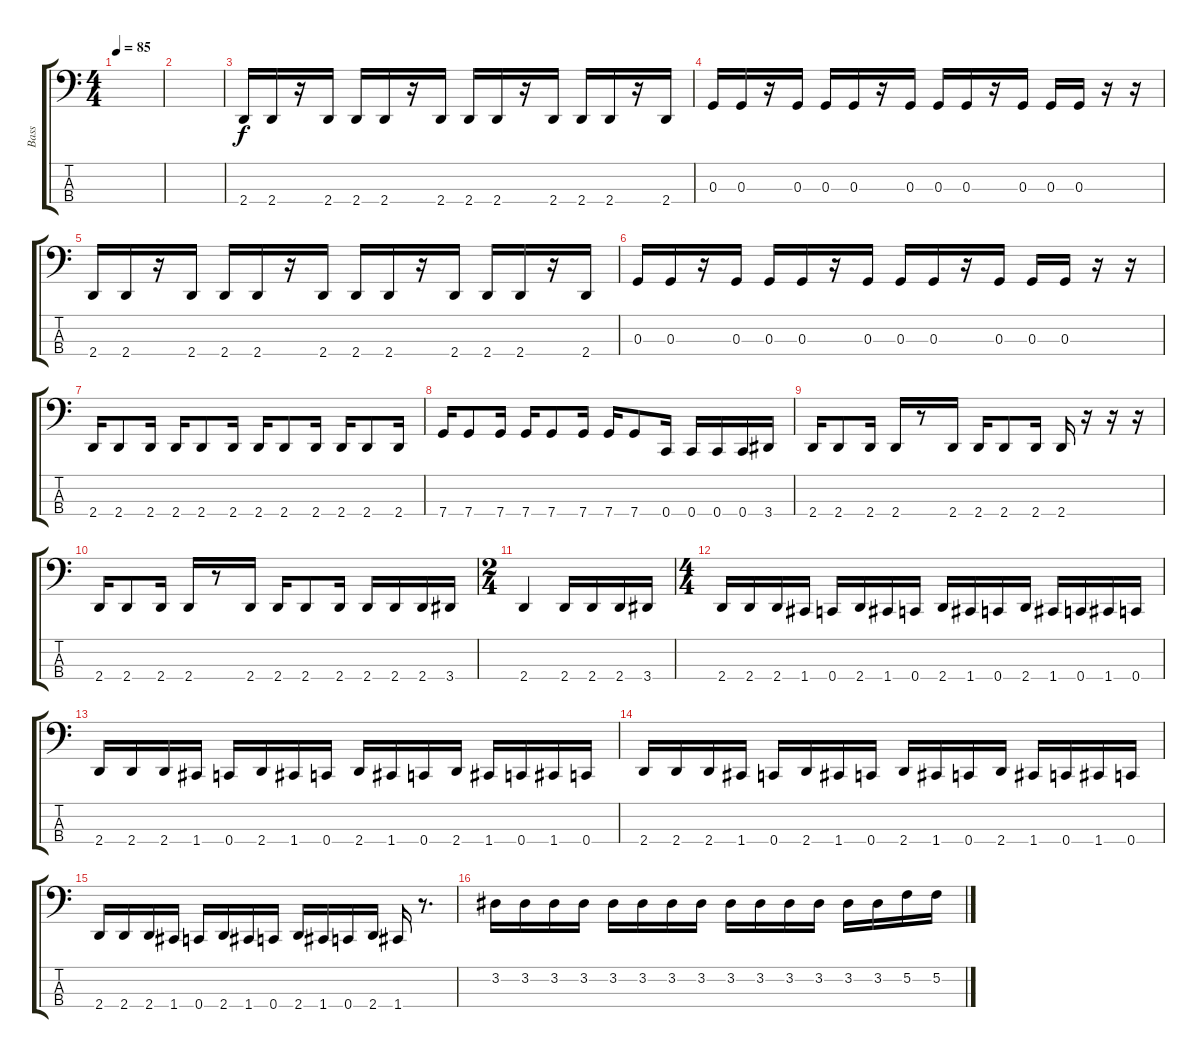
\track ("Bass" "Bass") {instrument electricbasspick}
\staff {score tabs}
\tuning (F2 C2 G1 C1) {hide}
\ts (4 4)
\tempo 85
\clef f4
\ks c
|
|
2.4.16 2.4.16 r.16 2.4.16 2.4.16 2.4.16 r.16 2.4.16 2.4.16 2.4.16 r.16 2.4.16 2.4.16 2.4.16 r.16 2.4.16 |
0.3.16 0.3.16 r.16 0.3.16 0.3.16 0.3.16 r.16 0.3.16 0.3.16 0.3.16 r.16 0.3.16 0.3.16 0.3.16 r.16 r.16 |
2.4.16 2.4.16 r.16 2.4.16 2.4.16 2.4.16 r.16 2.4.16 2.4.16 2.4.16 r.16 2.4.16 2.4.16 2.4.16 r.16 2.4.16 |
0.3.16 0.3.16 r.16 0.3.16 0.3.16 0.3.16 r.16 0.3.16 0.3.16 0.3.16 r.16 0.3.16 0.3.16 0.3.16 r.16 r.16 |
2.4.16 2.4.8 2.4.16 2.4.16 2.4.8 2.4.16 2.4.16 2.4.8 2.4.16 2.4.16 2.4.8 2.4.16 |
7.4.16 7.4.8 7.4.16 7.4.16 7.4.8 7.4.16 7.4.16 7.4.8 0.4.16 0.4.16 0.4.16 0.4.16 3.4.16 |
2.4.16 2.4.8 2.4.16 2.4.16 r.8 2.4.16 2.4.16 2.4.8 2.4.16 2.4.16 r.16 r.16 r.16 |
2.4.16 2.4.8 2.4.16 2.4.16 r.8 2.4.16 2.4.16 2.4.8 2.4.16 2.4.16 2.4.16 2.4.16 3.4.16 |
\ts (2 4)
2.4.4 2.4.16 2.4.16 2.4.16 3.4.16 |
\ts (4 4)
2.4.16 2.4.16 2.4.16 1.4.16 0.4.16 2.4.16 1.4.16 0.4.16 2.4.16 1.4.16 0.4.16 2.4.16 1.4.16 0.4.16 1.4.16 0.4.16 |
2.4.16 2.4.16 2.4.16 1.4.16 0.4.16 2.4.16 1.4.16 0.4.16 2.4.16 1.4.16 0.4.16 2.4.16 1.4.16 0.4.16 1.4.16 0.4.16 |
2.4.16 2.4.16 2.4.16 1.4.16 0.4.16 2.4.16 1.4.16 0.4.16 2.4.16 1.4.16 0.4.16 2.4.16 1.4.16 0.4.16 1.4.16 0.4.16 |
2.4.16 2.4.16 2.4.16 1.4.16 0.4.16 2.4.16 1.4.16 0.4.16 2.4.16 1.4.16 0.4.16 2.4.16 1.4.16 r.8{d} |
3.2.16 3.2.16 3.2.16 3.2.16 3.2.16 3.2.16 3.2.16 3.2.16 3.2.16 3.2.16 3.2.16 3.2.16 3.2.16 3.2.16 5.2.16 5.2.16
